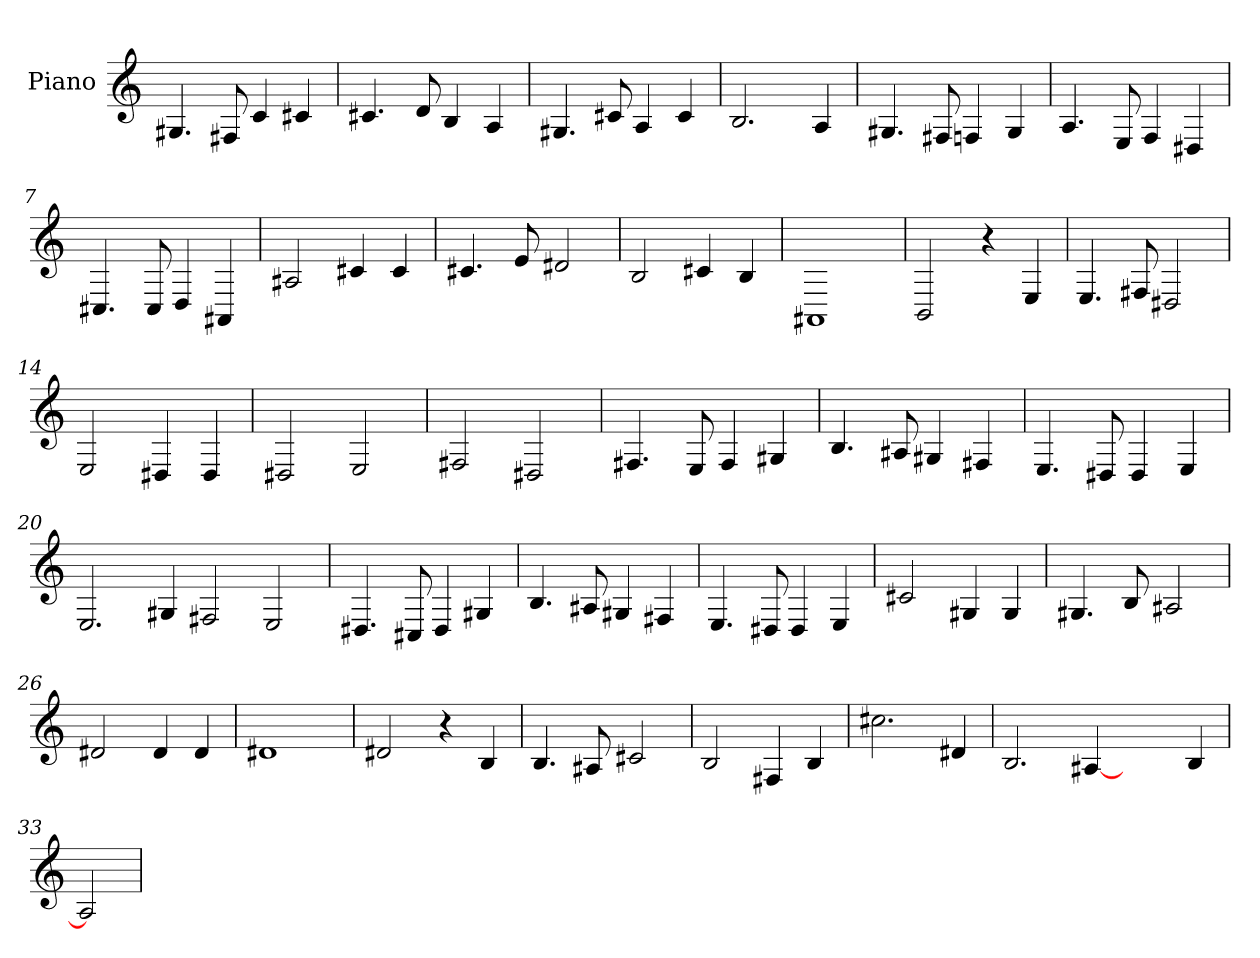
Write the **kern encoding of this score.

**kern
*part1
*staff1
*I"Piano
*I'Pno.
=1
4.G#
8F#
4c
4c#
=2
4.c#
8d
4B
4A
=3
4.G#
8c#
4A
4c#
=4
2.B
4A
=5
4.G#
8F#
4F
4G#
=6
4.A
8E
4F
4D#
=7
4.C#
8C#
4D
4AA#
=8
2A#
4c#
4c#
=9
4.c#
8e
2d#
=10
2B
4c#
4B
=11
1AA#
=12
2BB
4r
4E
=13
4.E
8F#
2D#
=14
2E
4D#
4D#
=15
2D#
2E
=16
2F#
2D#
=17
4.F#
8E
4F#
4G#
=18
4.B
8A#
4G#
4F#
=19
4.E
8D#
4D#
4E
=20
2.E
4G#
2F#
2E
=21
4.D#
8C#
4D#
4G#
=22
4.B
8A#
4G#
4F#
=23
4.E
8D#
4D#
4E
=24
2c#
4G#
4G#
=25
4.G#
8B
2A#
=26
2d#
4d#
4d#
=27
1d#
=28
2d#
4r
4B
=29
4.B
8A#
2c#
=30
2B
4F#
4B
=31
2.cc#
4d#
=32
2.B
[4A#
2ryy
4B
=33
2A#]
=
*-
